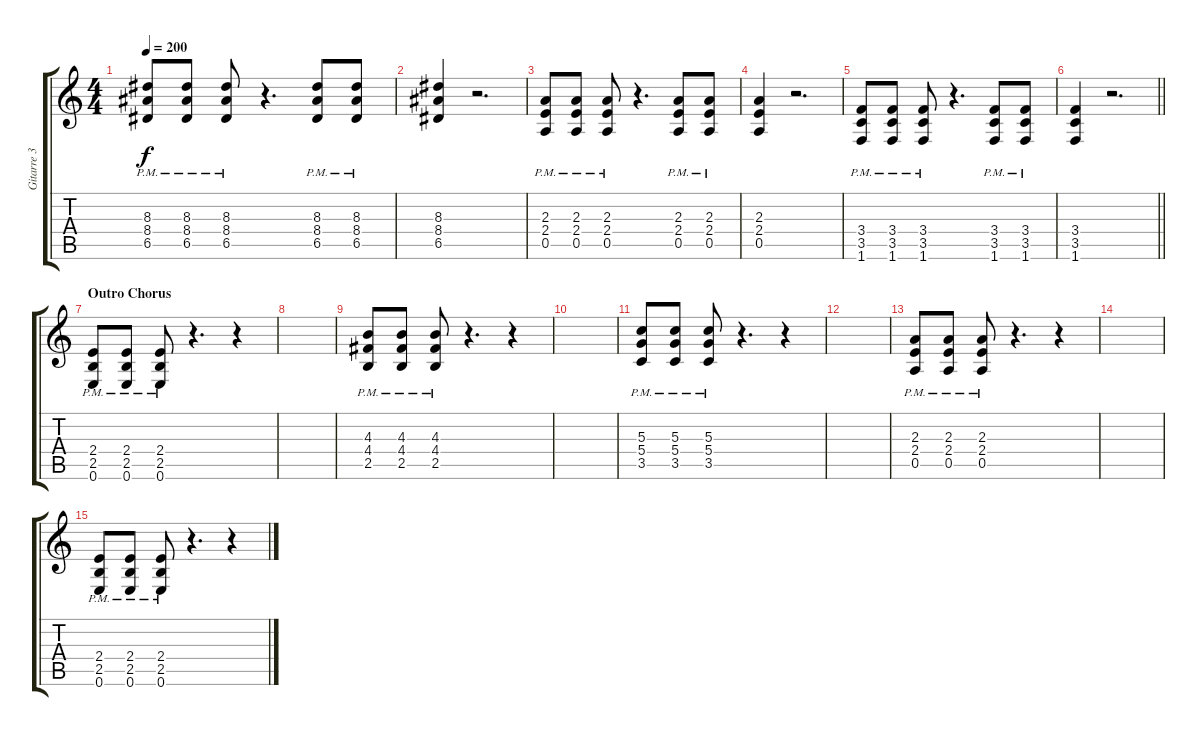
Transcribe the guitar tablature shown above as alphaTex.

\track ("Gitarre 3" "Gitarre 3") {instrument distortionguitar}
\staff {score tabs}
\tuning (E4 B3 G3 D3 A2 E2) {hide}
\ts (4 4)
\tempo 200
\clef g2
\ks c
(8.3{pm} 8.4{pm} 6.5{pm}).8{dy f} (8.3{pm} 8.4{pm} 6.5{pm}).8 (8.3{pm} 8.4{pm} 6.5{pm}).8 r.4{d} (8.3{pm} 8.4{pm} 6.5{pm}).8 (8.3{pm} 8.4{pm} 6.5{pm}).8 |
(8.3 8.4 6.5).4 r.2{d} |
(2.3{pm} 2.4{pm} 0.5{pm}).8 (2.3{pm} 2.4{pm} 0.5{pm}).8 (2.3{pm} 2.4{pm} 0.5{pm}).8 r.4{d} (2.3{pm} 2.4{pm} 0.5{pm}).8 (2.3{pm} 2.4{pm} 0.5{pm}).8 |
(2.3 2.4 0.5).4 r.2{d} |
(3.4{pm} 3.5{pm} 1.6{pm}).8 (3.4{pm} 3.5{pm} 1.6{pm}).8 (3.4{pm} 3.5{pm} 1.6{pm}).8 r.4{d} (3.4{pm} 3.5{pm} 1.6{pm}).8 (3.4{pm} 3.5{pm} 1.6{pm}).8 |
\barLineRight lightlight
(3.4 3.5 1.6).4 r.2{d} |
\section ("" "Outro Chorus")
(2.4{pm} 2.5{pm} 0.6{pm}).8{volume 10} (2.4{pm} 2.5{pm} 0.6{pm}).8 (2.4{pm} 2.5{pm} 0.6{pm}).8 r.4{d} r.4 |
|
(4.3{pm} 4.4{pm} 2.5{pm}).8 (4.3{pm} 4.4{pm} 2.5{pm}).8 (4.3{pm} 4.4{pm} 2.5{pm}).8 r.4{d} r.4 |
|
(5.3{pm} 5.4{pm} 3.5{pm}).8 (5.3{pm} 5.4{pm} 3.5{pm}).8 (5.3{pm} 5.4{pm} 3.5{pm}).8 r.4{d} r.4 |
|
(2.3{pm} 2.4{pm} 0.5{pm}).8 (2.3{pm} 2.4{pm} 0.5{pm}).8 (2.3{pm} 2.4{pm} 0.5{pm}).8 r.4{d} r.4 |
|
(2.4{pm} 2.5{pm} 0.6{pm}).8 (2.4{pm} 2.5{pm} 0.6{pm}).8 (2.4{pm} 2.5{pm} 0.6{pm}).8 r.4{d} r.4
